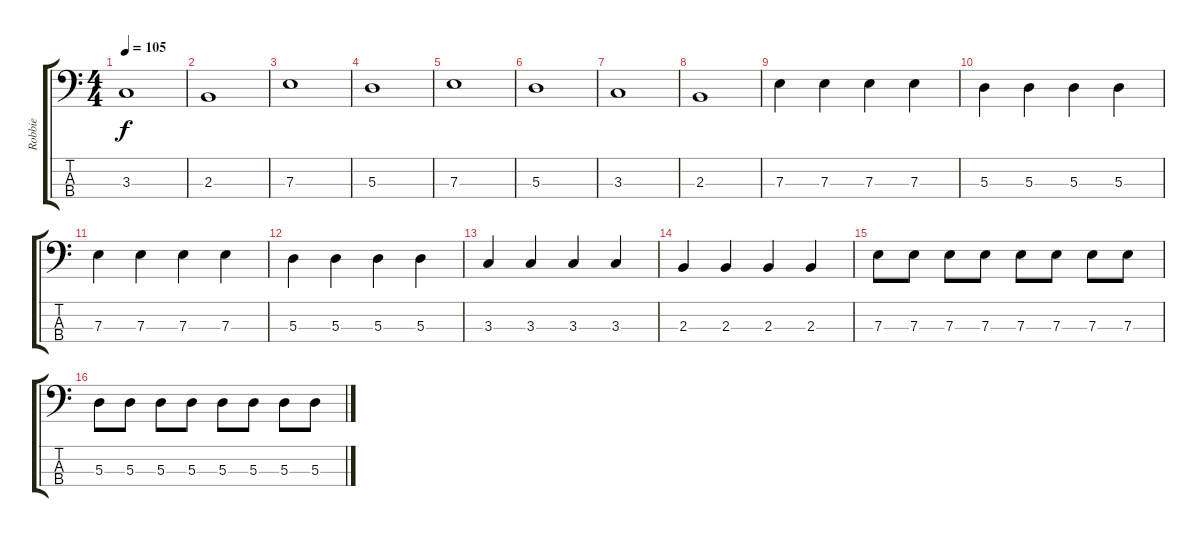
\track ("Robbie" "Robbie") {instrument electricbassfinger}
\staff {score tabs}
\tuning (G2 D2 A1 D1) {hide}
\ts (4 4)
\tempo 105
\clef f4
\ks c
3.3.1{dy f} |
2.3.1 |
7.3.1 |
5.3.1 |
7.3.1 |
5.3.1 |
3.3.1 |
2.3.1 |
7.3.4 7.3.4 7.3.4 7.3.4 |
5.3.4 5.3.4 5.3.4 5.3.4 |
7.3.4 7.3.4 7.3.4 7.3.4 |
5.3.4 5.3.4 5.3.4 5.3.4 |
3.3.4 3.3.4 3.3.4 3.3.4 |
2.3.4 2.3.4 2.3.4 2.3.4 |
7.3.8 7.3.8 7.3.8 7.3.8 7.3.8 7.3.8 7.3.8 7.3.8 |
5.3.8 5.3.8 5.3.8 5.3.8 5.3.8 5.3.8 5.3.8 5.3.8
